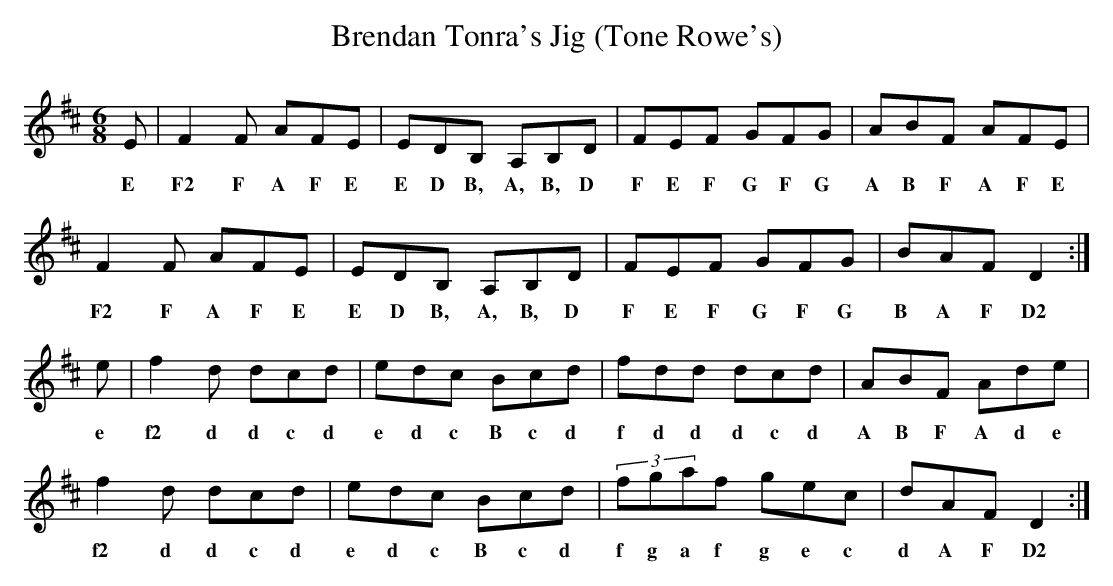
X:1
T: Brendan Tonra's Jig (Tone Rowe's)
M: 6/8
L: 1/8
K: D
E|F2 F AFE|EDB, A,B,D|FEF GFG|ABF AFE|
w: E F2 F A F E E D B, A, B, D F E F G F G A B F A F E
F2 F AFE|EDB, A,B,D|FEF GFG|BAF D2 :|
w: F2 F A F E E D B, A, B, D F E F G F G B A F D2
e|f2 d dcd|edc Bcd|fdd dcd|ABF Ade|
w: e f2 d d c d e d c B c d f d d d c d A B F  A d e
f2 d dcd|edc Bcd|(3fgaf gec|dAF D2 :|
w: f2 d d c d e d c B c d f g a f g e c d A F D2
